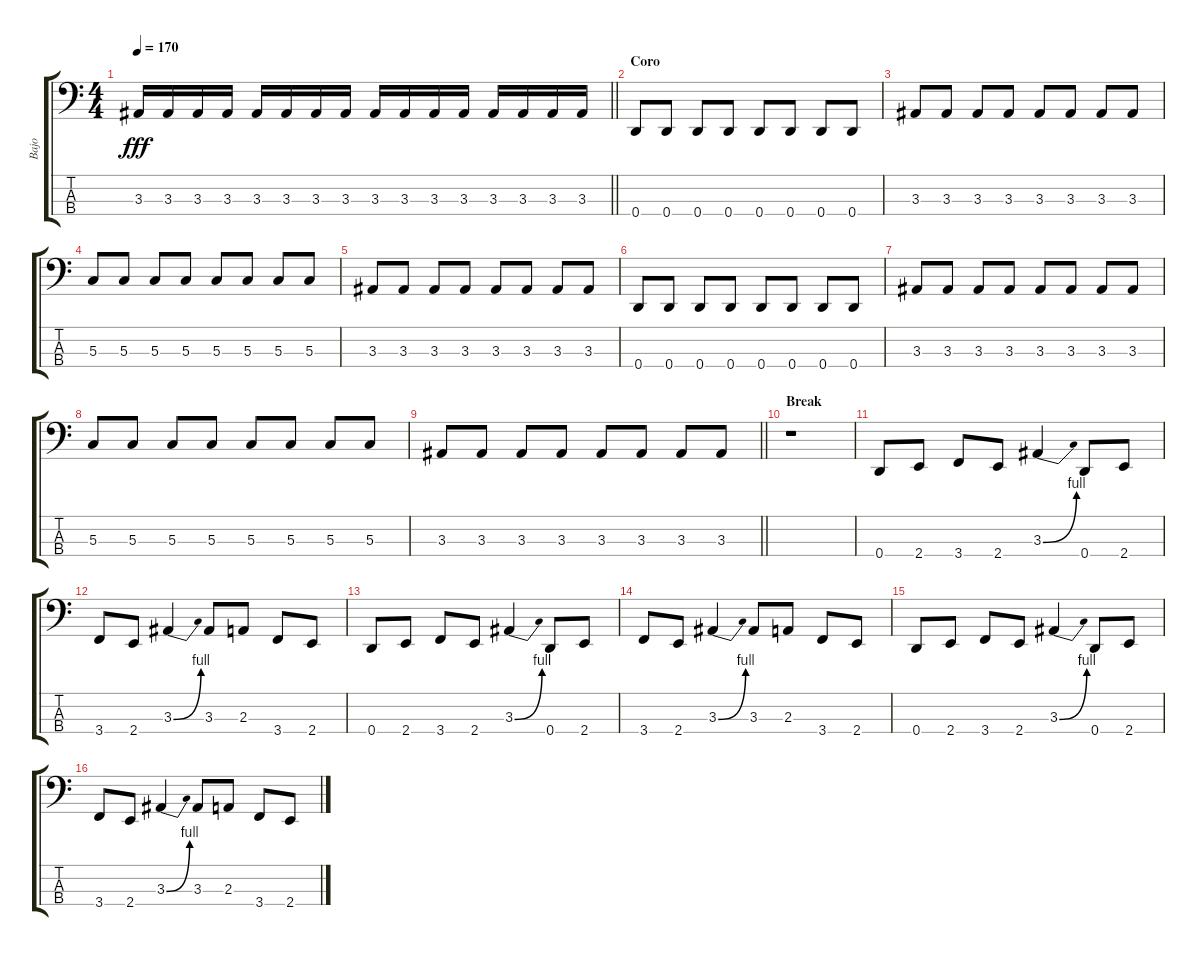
\track ("Bajo" "Bajo") {instrument electricbasspick}
\staff {score tabs}
\tuning (F2 C2 G1 D1) {hide}
\ts (4 4)
\tempo 170
\clef f4
\barLineRight lightlight
\ks c
3.3.16{dy fff} 3.3.16 3.3.16 3.3.16 3.3.16 3.3.16 3.3.16 3.3.16 3.3.16 3.3.16 3.3.16 3.3.16 3.3.16 3.3.16 3.3.16 3.3.16 |
\section ("" "Coro")
0.4.8 0.4.8 0.4.8 0.4.8 0.4.8 0.4.8 0.4.8 0.4.8 |
3.3.8 3.3.8 3.3.8 3.3.8 3.3.8 3.3.8 3.3.8 3.3.8 |
5.3.8 5.3.8 5.3.8 5.3.8 5.3.8 5.3.8 5.3.8 5.3.8 |
3.3.8 3.3.8 3.3.8 3.3.8 3.3.8 3.3.8 3.3.8 3.3.8 |
0.4.8 0.4.8 0.4.8 0.4.8 0.4.8 0.4.8 0.4.8 0.4.8 |
3.3.8 3.3.8 3.3.8 3.3.8 3.3.8 3.3.8 3.3.8 3.3.8 |
5.3.8 5.3.8 5.3.8 5.3.8 5.3.8 5.3.8 5.3.8 5.3.8 |
\barLineRight lightlight
3.3.8 3.3.8 3.3.8 3.3.8 3.3.8 3.3.8 3.3.8 3.3.8 |
\section ("" "Break")
r.1 |
0.4.8 2.4.8 3.4.8 2.4.8 3.3{be (bend 0 0 60 4)}.4 0.4.8 2.4.8 |
3.4.8 2.4.8 3.3{be (bend 0 0 60 4)}.4 3.3.8 2.3.8 3.4.8 2.4.8 |
0.4.8 2.4.8 3.4.8 2.4.8 3.3{be (bend 0 0 60 4)}.4 0.4.8 2.4.8 |
3.4.8 2.4.8 3.3{be (bend 0 0 60 4)}.4 3.3.8 2.3.8 3.4.8 2.4.8 |
0.4.8 2.4.8 3.4.8 2.4.8 3.3{be (bend 0 0 60 4)}.4 0.4.8 2.4.8 |
3.4.8 2.4.8 3.3{be (bend 0 0 60 4)}.4 3.3.8 2.3.8 3.4.8 2.4.8
